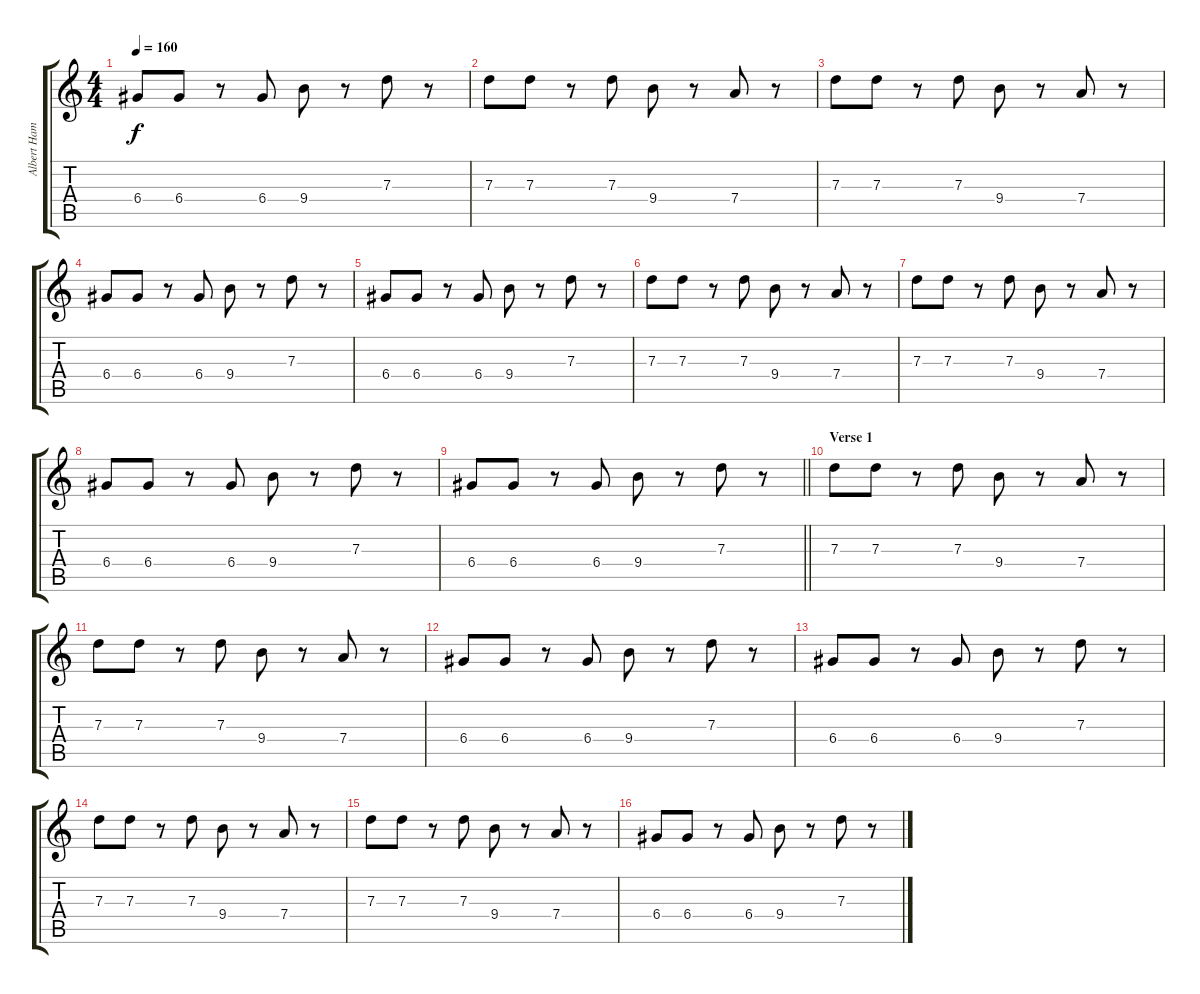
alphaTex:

\track ("Albert Hammond Jr" "Albert Ham") {instrument overdrivenguitar}
\staff {score tabs}
\tuning (E4 B3 G3 D3 A2 E2) {hide}
\ts (4 4)
\tempo 160
\clef g2
\ks c
6.4.8{dy f} 6.4.8 r.8 6.4.8 9.4.8 r.8 7.3.8 r.8 |
7.3.8 7.3.8 r.8 7.3.8 9.4.8 r.8 7.4.8 r.8 |
7.3.8 7.3.8 r.8 7.3.8 9.4.8 r.8 7.4.8 r.8 |
6.4.8 6.4.8 r.8 6.4.8 9.4.8 r.8 7.3.8 r.8 |
6.4.8 6.4.8 r.8 6.4.8 9.4.8 r.8 7.3.8 r.8 |
7.3.8 7.3.8 r.8 7.3.8 9.4.8 r.8 7.4.8 r.8 |
7.3.8 7.3.8 r.8 7.3.8 9.4.8 r.8 7.4.8 r.8 |
6.4.8 6.4.8 r.8 6.4.8 9.4.8 r.8 7.3.8 r.8 |
\barLineRight lightlight
6.4.8 6.4.8 r.8 6.4.8 9.4.8 r.8 7.3.8 r.8 |
\section ("" "Verse 1")
7.3.8 7.3.8 r.8 7.3.8 9.4.8 r.8 7.4.8 r.8 |
7.3.8 7.3.8 r.8 7.3.8 9.4.8 r.8 7.4.8 r.8 |
6.4.8 6.4.8 r.8 6.4.8 9.4.8 r.8 7.3.8 r.8 |
6.4.8 6.4.8 r.8 6.4.8 9.4.8 r.8 7.3.8 r.8 |
7.3.8 7.3.8 r.8 7.3.8 9.4.8 r.8 7.4.8 r.8 |
7.3.8 7.3.8 r.8 7.3.8 9.4.8 r.8 7.4.8 r.8 |
6.4.8 6.4.8 r.8 6.4.8 9.4.8 r.8 7.3.8 r.8
